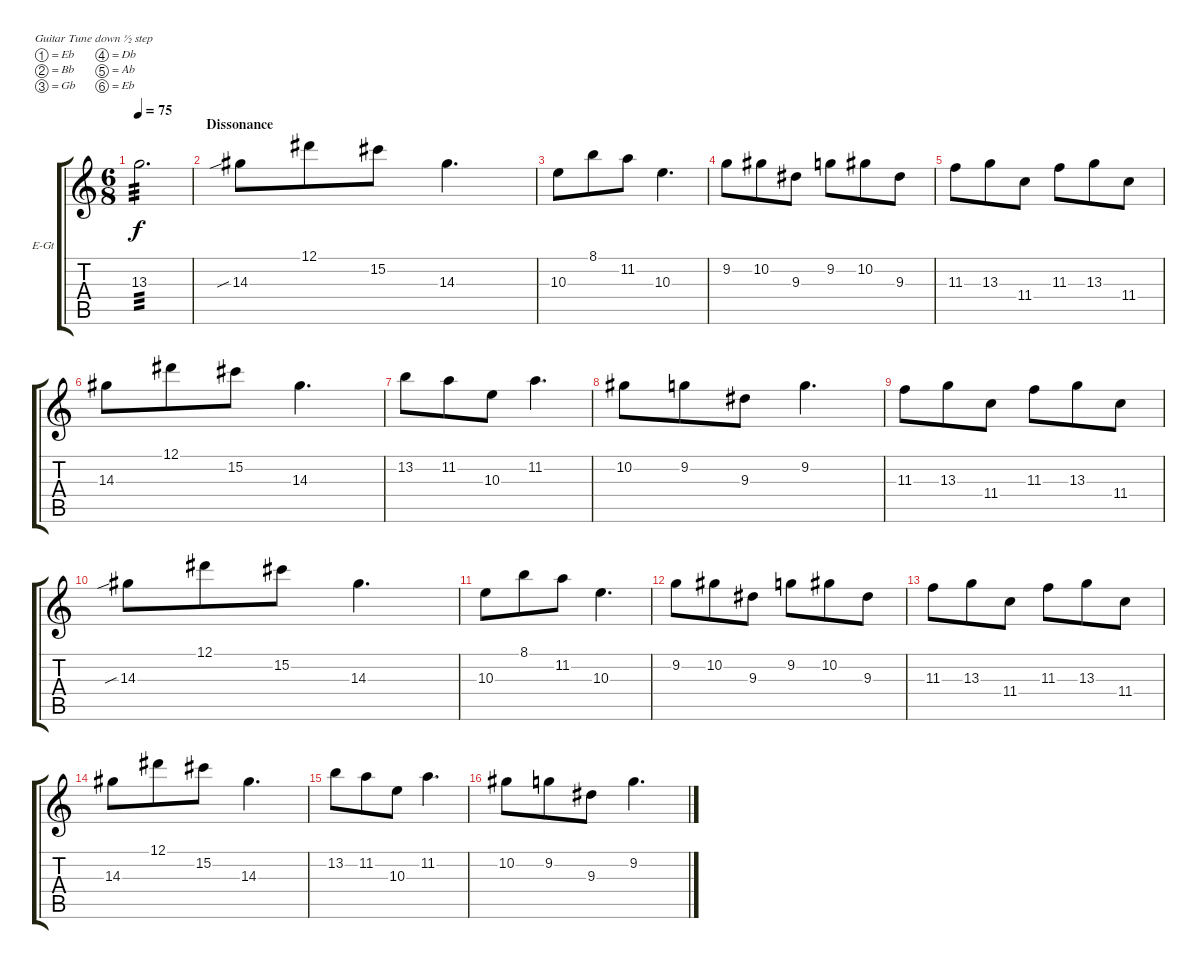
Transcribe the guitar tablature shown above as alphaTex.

\bracketExtendMode groupsimilarinstruments
\firstSystemTrackNameOrientation horizontal
\otherSystemsTrackNameOrientation horizontal
\track ("Electric Guitar" "E-Gt") {instrument overdrivenguitar}
\staff {score tabs}
\tuning (Eb4 Bb3 Gb3 Db3 Ab2 Eb2)
\ts (6 8)
\tempo 75
\clef g2
\ks c
13.3.2{d tp 3 dy f} |
\section ("" "Dissonance")
14.3{sib}.8 12.1.8 15.2.8 14.3.4{d} |
10.3.8 8.1.8 11.2.8 10.3.4{d} |
9.2.8 10.2.8 9.3.8 9.2.8 10.2.8 9.3.8 |
11.3.8 13.3.8 11.4.8 11.3.8 13.3.8 11.4.8 |
14.3.8 12.1.8 15.2.8 14.3.4{d} |
13.2.8 11.2.8 10.3.8 11.2.4{d} |
10.2.8 9.2.8 9.3.8 9.2.4{d} |
11.3.8 13.3.8 11.4.8 11.3.8 13.3.8 11.4.8 |
14.3{sib}.8 12.1.8 15.2.8 14.3.4{d} |
10.3.8 8.1.8 11.2.8 10.3.4{d} |
9.2.8 10.2.8 9.3.8 9.2.8 10.2.8 9.3.8 |
11.3.8 13.3.8 11.4.8 11.3.8 13.3.8 11.4.8 |
14.3.8 12.1.8 15.2.8 14.3.4{d} |
13.2.8 11.2.8 10.3.8 11.2.4{d} |
10.2.8 9.2.8 9.3.8 9.2.4{d}
